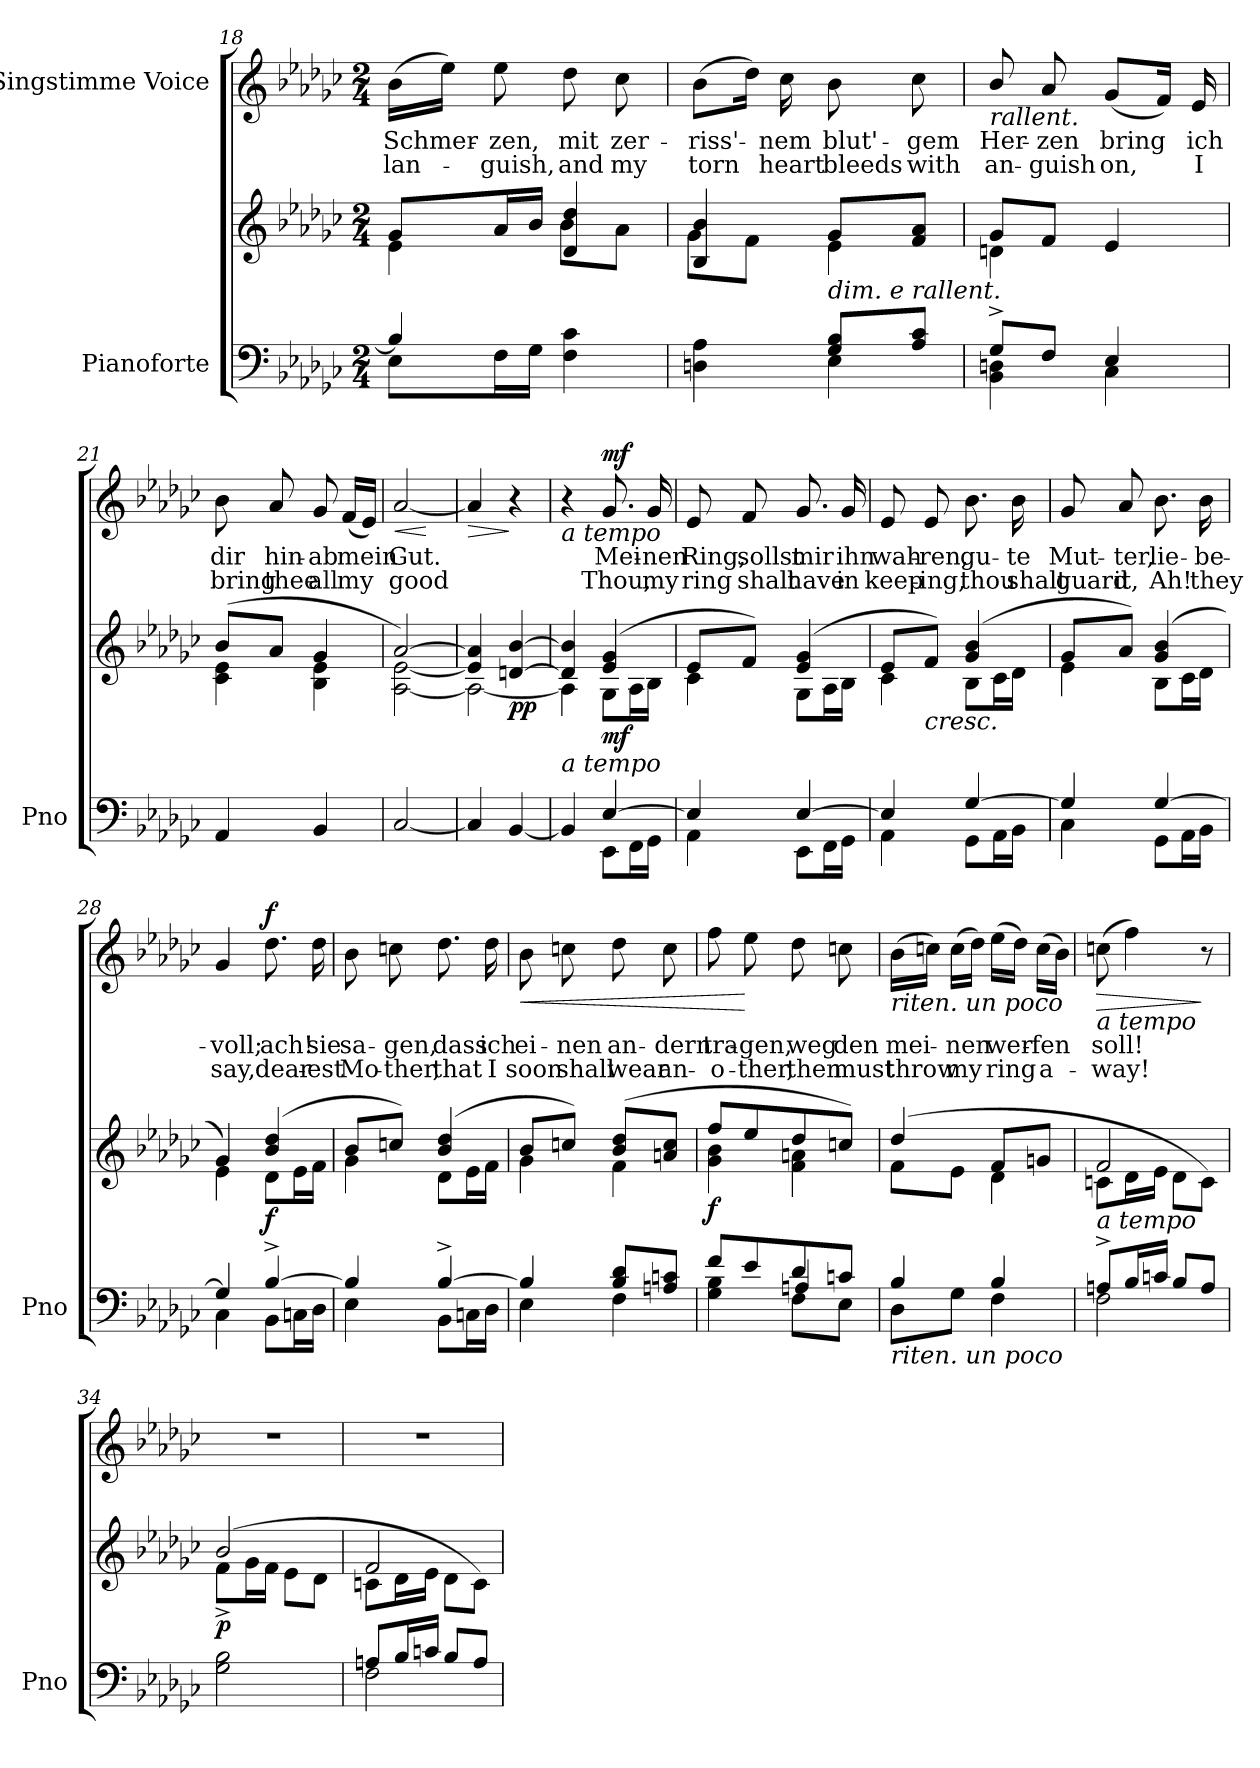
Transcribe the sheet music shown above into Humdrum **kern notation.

**kern	**kern	**dynam	**kern	**text	**text	**dynam
*part2	*part2	*part2	*part1	*part1	*part1	*part1
*staff3	*staff2	*staff2/3	*staff1	*staff1	*staff1	*staff1
*I"Pianoforte	*	*	*I"Singstimme Voice	*	*	*
*I'Pno	*	*	*	*	*	*
*clefF4	*clefG2	*	*clefG2	*	*	*
*k[b-e-a-d-g-c-]	*k[b-e-a-d-g-c-]	*	*k[b-e-a-d-g-c-]	*	*	*
*M2/4	*M2/4	*	*M2/4	*	*	*
=18	=18	=18	=18	=18	=18	=18
*^	*^	*	*	*	*	*
!	!	!	!	!	!	!LO:LY:b	!LO:LY:b	!
4B-/]	8E-\L	8g-/L	4e-\	.	(16b-\LL	Schmer-	lan-	.
.	.	.	.	.	16ee-\JJ)	.	.	.
!	!	!	!	!	!	!LO:LY:b	!LO:LY:b	!
.	16F\L	16a-/L	.	.	8ee-\	-zen,	-guish,	.
.	16G-\JJ	16b-/JJ	.	.	.	.	.	.
!	!	!	!	!	!	!LO:LY:b	!LO:LY:b	!
4F\ 4c-\	4ryy	4d-/ 4dd-/	8b-\L	.	8dd-\	mit	and	.
!	!	!	!	!	!	!LO:LY:b	!LO:LY:b	!
.	.	.	8a-\J	.	8cc-\	zer-	my	.
=19	=19	=19	=19	=19	=19	=19	=19	=19
!	!	!	!	!	!	!LO:LY:b	!LO:LY:b	!
4Dn\ 4A-\	4ryy	4B-/ 4b-/	8g-\L	.	(8b-\L	-riss'-	torn	.
.	.	.	8f\J	.	16dd-\Jk)	.	.	.
!	!	!	!	!	!	!LO:LY:b	!LO:LY:b	!
.	.	.	.	.	16cc-\	-nem	heart	.
!	!	!LO:TX:b:i:t=dim.       e         rallent.	!	!	!	!	!	!
!	!	!	!	!	!	!LO:LY:b	!LO:LY:b	!
8G-/ 8B-/L	4E-\	8g-/L	4e-\	.	8b-\	blut'-	bleeds	.
!	!	!	!	!	!	!LO:LY:b	!LO:LY:b	!
8A-/ 8c-/J	.	8f/ 8a-/J	.	.	8cc-\	-gem	with	.
=20	=20	=20	=20	=20	=20	=20	=20	=20
!	!	!	!	!	!LO:TX:b:i:t=rallent.	!	!	!
!	!	!	!	!	!	!LO:LY:b	!LO:LY:b	!
8G-^/L	4BB-\ 4Dn\	8g-/L	4dn\	.	8b-/	Her-	an-	.
!	!	!	!	!	!	!LO:LY:b	!LO:LY:b	!
8F/J	.	8f/J	.	.	8a-/	-zen	-guish	.
!	!	!	!	!	!	!LO:LY:b	!LO:LY:b	!
4E-/	4C-\	4e-/	4ryy	.	(8g-/L	bring	on,	.
.	.	.	.	.	16f/Jk)	.	.	.
!	!	!	!	!	!	!LO:LY:b	!LO:LY:b	!
.	.	.	.	.	16e-/	ich	I	.
*v	*v	*	*	*	*	*	*	*
!!LO:LB:g=z
=21	=21	=21	=21	=21	=21	=21	=21
!	!	!	!	!	!LO:LY:b	!LO:LY:b	!
4AA-/	(8b-/L	4c-\ 4e-\	.	8b-\	dir	bring	.
!	!	!	!	!	!LO:LY:b	!LO:LY:b	!
.	8a-/J	.	.	8a-/	hin-	thee	.
!	!	!	!	!	!LO:LY:b	!LO:LY:b	!
4BB-/	4g-/	4B-\ 4e-\	.	8g-/	-ab	all	.
!	!	!	!	!	!LO:LY:b	!LO:LY:b	!
.	.	.	.	(16f/LL	mein	my	.
.	.	.	.	16e-/JJ)	.	.	.
=22	=22	=22	=22	=22	=22	=22	=22
!	!	!	!	!	!LO:LY:b	!LO:LY:b	!LO:HP:b
[2C-/	[2a-/)	[2A-\ [2e-\	.	[2a-/	Gut.	good	<
*	*v	*v	*	*	*	*	*
.	.	.	.	.	.	[
=23	=23	=23	=23	=23	=23	=23
*	*^	*	*	*	*	*
!	!	!	!	!	!	!	!LO:HP:b
4C-/]	4e-/] 4a-/]	2A-\_	.	4a-/]	.	.	>
!	!	!	!LO:DY:b	!	!	!	!
[<4BB-/	[4dn/ [4b-/	.	pp	4r	.	.	]
=24	=24	=24	=24	=24	=24	=24	=24
*^	*	*	*	*	*	*	*
!	!	!	!	!	!LO:TX:b:i:t=a tempo	!	!	!
!	!	!LO:TX:b:i:t=a tempo	!	!	!	!	!	!
4BB-/]	4ryy	4d/] 4b-/]	4A-\]	.	4r	.	.	.
!	!	!	!	!LO:DY:b	!	!LO:LY:b	!LO:LY:b	!LO:DY:a
[4E-/	8EE-\L	(4e-/ 4g-/	8G-\L	mf	8.g-/	Mei-	Thou,	mf
.	16FF\L	.	16A-\L	.	.	.	.	.
!	!	!	!	!	!	!LO:LY:b	!LO:LY:b	!
.	16GG-\JJ	.	16B-\JJ	.	16g-/	-nen	my	.
=25	=25	=25	=25	=25	=25	=25	=25	=25
!	!	!	!	!	!	!LO:LY:b	!LO:LY:b	!
4E-/]	4AA-\	8e-/L	4c-\	.	8e-/	Ring,	ring	.
!	!	!	!	!	!	!LO:LY:b	!LO:LY:b	!
.	.	8f/J)	.	.	8f/	sollst	shalt	.
!	!	!	!	!	!	!LO:LY:b	!LO:LY:b	!
[4E-/	8EE-\L	(4e-/ 4g-/	8G-\L	.	8.g-/	mir	have	.
.	16FF\L	.	16A-\L	.	.	.	.	.
!	!	!	!	!	!	!LO:LY:b	!LO:LY:b	!
.	16GG-\JJ	.	16B-\JJ	.	16g-/	ihn	in	.
!!LO:LB:g=z
=26	=26	=26	=26	=26	=26	=26	=26	=26
!	!	!	!	!	!	!LO:LY:b	!LO:LY:b	!
4E-/]	4AA-\	8e-/L	4c-\	.	8e-/	wah-	keep-	.
!	!	!LO:TX:b:i:t=cresc.	!	!	!	!	!	!
!	!	!	!	!	!	!LO:LY:b	!LO:LY:b	!
.	.	8f/J)	.	.	8e-/	-ren,	-ing,	.
!	!	!	!	!	!	!LO:LY:b	!LO:LY:b	!
[4G-/	8GG-\L	(4g-/ 4b-/	8B-\L	.	8.b-\	gu-	thou	.
.	16AA-\L	.	16c-\L	.	.	.	.	.
!	!	!	!	!	!	!LO:LY:b	!LO:LY:b	!
.	16BB-\JJ	.	16d-\JJ	.	16b-\	-te	shalt	.
=27	=27	=27	=27	=27	=27	=27	=27	=27
!	!	!	!	!	!	!LO:LY:b	!LO:LY:b	!
4G-/]	4C-\	8g-/L	4e-\	.	8g-/	Mut-	guard	.
!	!	!	!	!	!	!LO:LY:b	!LO:LY:b	!
.	.	8a-/J)	.	.	8a-/	-ter,	it,	.
!	!	!	!	!	!	!LO:LY:b	!LO:LY:b	!
[4G-/	8GG-\L	(4g-/ 4b-/	8B-\L	.	8.b-\	lie-	Ah!	.
.	16AA-\L	.	16c-\L	.	.	.	.	.
!	!	!	!	!	!	!LO:LY:b	!LO:LY:b	!
.	16BB-\JJ	.	16d-\JJ	.	16b-\	-be-	they	.
=28	=28	=28	=28	=28	=28	=28	=28	=28
!	!	!	!	!	!	!LO:LY:b	!LO:LY:b	!
4G-/]	4C-\	4g-/)	4e-\	.	4g-/	-voll;	say,	.
!	!	!	!	!LO:DY:b	!	!LO:LY:b	!LO:LY:b	!LO:DY:a
[4B-^/	8BB-\L	(4b-/ 4dd-/	8d-\L	f	8.dd-\	ach!	dear-	f
.	16Cn\L	.	16e-\L	.	.	.	.	.
!	!	!	!	!	!	!LO:LY:b	!LO:LY:b	!
.	16D-\JJ	.	16f\JJ	.	16dd-\	sie	-est	.
=29	=29	=29	=29	=29	=29	=29	=29	=29
!	!	!	!	!	!	!LO:LY:b	!LO:LY:b	!
4B-/]	4E-\	8b-/L	4g-\	.	8b-\	sa-	Mo-	.
!	!	!	!	!	!	!LO:LY:b	!LO:LY:b	!
.	.	8ccn/J)	.	.	8ccn\	-gen,	-ther,	.
!	!	!	!	!	!	!LO:LY:b	!LO:LY:b	!
[4B-^/	8BB-\L	(4b-/ 4dd-/	8d-\L	.	8.dd-\	dass	that	.
.	16Cn\L	.	16e-\L	.	.	.	.	.
!	!	!	!	!	!	!LO:LY:b	!LO:LY:b	!
.	16D-\JJ	.	16f\JJ	.	16dd-\	ich	I	.
!!LO:LB:g=z
=30	=30	=30	=30	=30	=30	=30	=30	=30
!	!	!	!	!	!	!LO:LY:b	!LO:LY:b	!LO:HP:b
4B-/]	4E-\	8b-/L	4g-\	.	8b-\	ei-	soon	<
!	!	!	!	!	!	!LO:LY:b	!LO:LY:b	!
.	.	8ccn/J)	.	.	8ccn\	-nen	shall	.
!	!	!	!	!	!	!LO:LY:b	!LO:LY:b	!
8B-/ 8d-/L	4F\	(8b-/ 8dd-/L	4f\	.	8dd-\	an-	wear	.
!	!	!	!	!	!	!LO:LY:b	!LO:LY:b	!
8An/ 8cn/J	.	8an/ 8cc/J	.	.	8cc\	-dern	an-	.
=31	=31	=31	=31	=31	=31	=31	=31	=31
*	*^	*	*	*	*	*	*	*
!	!	!	!	!	!LO:DY:b	!	!LO:LY:b	!LO:LY:b	!
8f/L	4G-\ 4B-\	4ryy	8ff/L	4g-\ 4b-\	f	8ff\	tra-	-o-	.
!	!	!	!	!	!	!	!LO:LY:b	!LO:LY:b	!
8e-/	.	.	8ee-/	.	.	8ee-\	-gen,	-ther,	[
!	!	!	!	!	!	!	!LO:LY:b	!LO:LY:b	!
8d-/	8F\L	4An/	8dd-/	4f\ 4an\	.	8dd-\	weg	then	.
!	!	!	!	!	!	!	!LO:LY:b	!LO:LY:b	!
8cn/J	8E-\J	.	8ccn/J)	.	.	8ccn\	den	must	.
*	*v	*v	*	*	*	*	*	*	*
=32	=32	=32	=32	=32	=32	=32	=32	=32
!	!	!	!	!	!LO:TX:b:i:t=riten. un poco	!	!	!
!LO:TX:b:i:t=riten. un poco	!	!	!	!	!	!	!	!
!	!	!	!	!	!	!LO:LY:b	!LO:LY:b	!
4B-/	8D-\L	(4dd-/	8f\L	.	(16b-\LL	mei-	throw	.
.	.	.	.	.	16ccn\JJ)	.	.	.
!	!	!	!	!	!	!LO:LY:b	!LO:LY:b	!
.	8G-\J	.	8e-\J	.	(16cc\LL	-nen	my	.
.	.	.	.	.	16dd-\JJ)	.	.	.
!	!	!	!	!	!	!LO:LY:b	!LO:LY:b	!
4B-/	4F\	8f/L	4d-\	.	(16ee-\LL	wer-	ring	.
.	.	.	.	.	16dd-\JJ)	.	.	.
!	!	!	!	!	!	!LO:LY:b	!LO:LY:b	!
.	.	8gn/J	.	.	(16cc\LL	-fen	a-	.
.	.	.	.	.	16b-\JJ)	.	.	.
=33	=33	=33	=33	=33	=33	=33	=33	=33
!	!	!	!	!	!LO:TX:b:i:t=a tempo	!	!	!
!	!	!LO:TX:b:i:t=a tempo	!	!	!	!	!	!
!	!	!	!	!	!	!LO:LY:b	!LO:LY:b	!LO:HP:b
8An^/L	2F\	2f/	8cn\L	.	(8ccn\	soll!	-way!	>
16B-/L	.	.	16d-\L	.	4ff\)	.	.	.
16cn/JJ	.	.	16e-\JJ	.	.	.	.	.
8B-/L	.	.	8d-\L	.	.	.	.	.
8A/J	.	.	8c\J)	.	8r	.	.	]
*v	*v	*	*	*	*	*	*	*
!!LO:PB:g=z
=34	=34	=34	=34	=34	=34	=34	=34
!	!	!	!LO:DY:b	!	!	!	!
2G-\ 2B-\	(2b-/	8f^\L	p	2r	.	.	.
.	.	16g-\L	.	.	.	.	.
.	.	16f\JJ	.	.	.	.	.
.	.	8e-\L	.	.	.	.	.
.	.	8d-\J	.	.	.	.	.
=35	=35	=35	=35	=35	=35	=35	=35
*^	*	*	*	*	*	*	*
8An/L	2F\	2f/	8cn\L	.	2r	.	.	.
16B-/L	.	.	16d-\L	.	.	.	.	.
16cn/JJ	.	.	16e-\JJ	.	.	.	.	.
8B-/L	.	.	8d-\L	.	.	.	.	.
8A/J	.	.	8c\J)	.	.	.	.	.
*v	*v	*	*	*	*	*	*	*
*	*v	*v	*	*	*	*	*
=	=	=	=	=	=	=
*-	*-	*-	*-	*-	*-	*-
